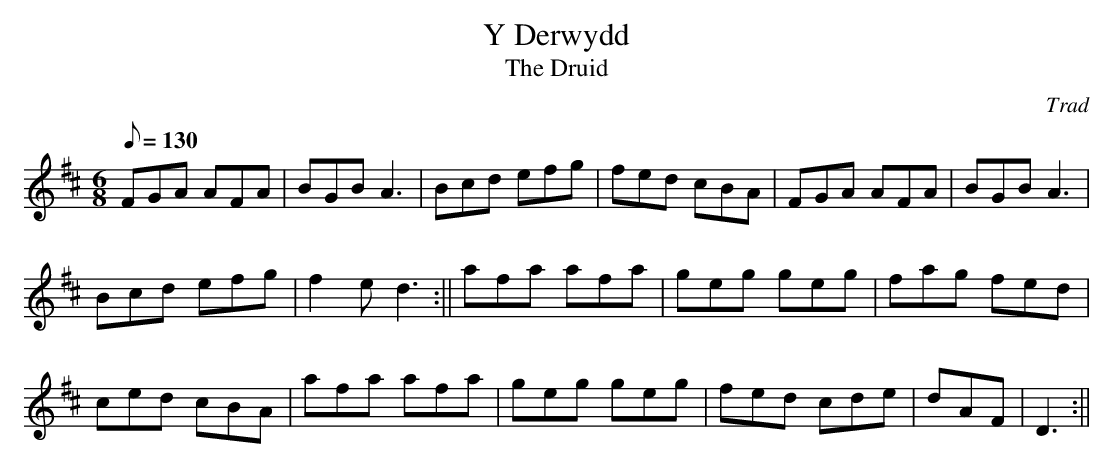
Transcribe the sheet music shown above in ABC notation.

X:1
T:Y Derwydd
T:The Druid
M:6/8
L:1/8
Q:130
C:Trad
K:D
FGA AFA|BGB A3|Bcd efg|fed cBA|FGA AFA|BGB A3|!Bcd efg|f2e d3:||
afa afa|geg geg| fag fed|!ced cBA|afa afa|geg geg|fed cde|dAF|D3:||
